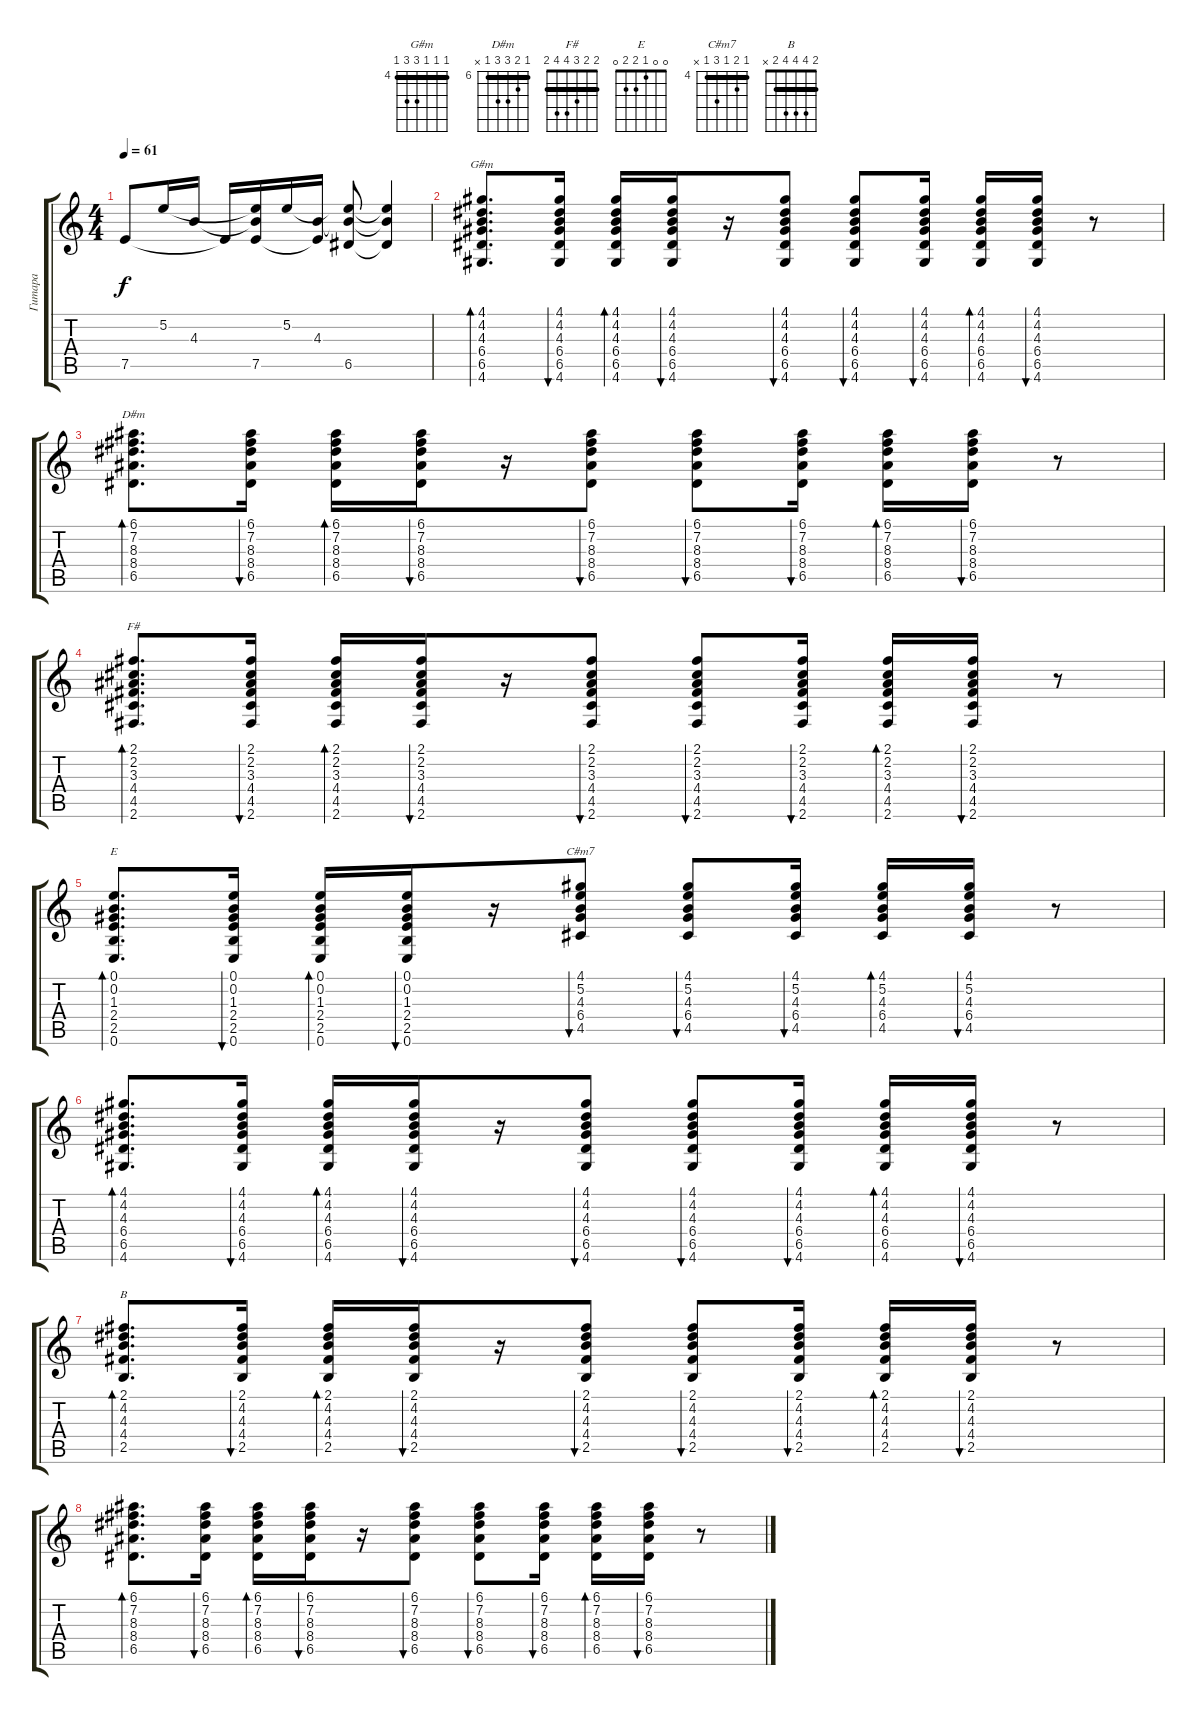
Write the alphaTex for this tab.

\track ("Гитара" "Гитара") {instrument acousticguitarsteel}
\staff {score tabs}
\tuning (E4 B3 G3 D3 A2 E2) {hide}
\chord ("G#m" 4 4 4 6 6 4) {firstfret 4 barre 4}
\chord ("D#m" 6 7 8 8 6 x) {firstfret 6 barre 6}
\chord ("F#" 2 2 3 4 4 2) {barre 2}
\chord ("E" 0 0 1 2 2 0)
\chord ("C#m7" 4 5 4 6 4 x) {firstfret 4 barre 4}
\chord ("B" 2 4 4 4 2 x) {barre 2}
\ts (4 4)
\tempo 61
\clef g2
\ks c
7.5.8{dy f} 5.2.16 4.3.16 7.5{t}.16 (5.2{t} 4.3{t} 7.5).16 5.2.16 (4.3 7.5{t}).16 (5.2{t} 4.3{t} 6.5).8 (5.2{t} 4.3{t} 6.5{t}).4 |
(4.1 4.2 4.3 6.4 6.5 4.6).8{d bd 30 ch "G#m"} (4.1 4.2 4.3 6.4 6.5 4.6).16{bu 30} (4.1 4.2 4.3 6.4 6.5 4.6).16{bd 30} (4.1 4.2 4.3 6.4 6.5 4.6).16{bu 30} r.16 (4.1 4.2 4.3 6.4 6.5 4.6).8{bu 30} (4.1 4.2 4.3 6.4 6.5 4.6).8{bu 30} (4.1 4.2 4.3 6.4 6.5 4.6).16{bu 30} (4.1 4.2 4.3 6.4 6.5 4.6).16{bd 30} (4.1 4.2 4.3 6.4 6.5 4.6).16{bu 30} r.8 |
(6.1 7.2 8.3 8.4 6.5).8{d bd 30 ch "D#m"} (6.1 7.2 8.3 8.4 6.5).16{bu 30} (6.1 7.2 8.3 8.4 6.5).16{bd 30} (6.1 7.2 8.3 8.4 6.5).16{bu 30} r.16 (6.1 7.2 8.3 8.4 6.5).8{bu 30} (6.1 7.2 8.3 8.4 6.5).8{bu 30} (6.1 7.2 8.3 8.4 6.5).16{bu 30} (6.1 7.2 8.3 8.4 6.5).16{bd 30} (6.1 7.2 8.3 8.4 6.5).16{bu 30} r.8 |
(2.1 2.2 3.3 4.4 4.5 2.6).8{d bd 30 ch "F#"} (2.1 2.2 3.3 4.4 4.5 2.6).16{bu 30} (2.1 2.2 3.3 4.4 4.5 2.6).16{bd 30} (2.1 2.2 3.3 4.4 4.5 2.6).16{bu 30} r.16 (2.1 2.2 3.3 4.4 4.5 2.6).8{bu 30} (2.1 2.2 3.3 4.4 4.5 2.6).8{bu 30} (2.1 2.2 3.3 4.4 4.5 2.6).16{bu 30} (2.1 2.2 3.3 4.4 4.5 2.6).16{bd 30} (2.1 2.2 3.3 4.4 4.5 2.6).16{bu 30} r.8 |
(0.1 0.2 1.3 2.4 2.5 0.6).8{d bd 30 ch "E"} (0.1 0.2 1.3 2.4 2.5 0.6).16{bu 30} (0.1 0.2 1.3 2.4 2.5 0.6).16{bd 30} (0.1 0.2 1.3 2.4 2.5 0.6).16{bu 30} r.16 (4.1 5.2 4.3 6.4 4.5).8{bu 30 ch "C#m7"} (4.1 5.2 4.3 6.4 4.5).8{bu 30} (4.1 5.2 4.3 6.4 4.5).16{bu 30} (4.1 5.2 4.3 6.4 4.5).16{bd 30} (4.1 5.2 4.3 6.4 4.5).16{bu 30} r.8 |
(4.1 4.2 4.3 6.4 6.5 4.6).8{d bd 30} (4.1 4.2 4.3 6.4 6.5 4.6).16{bu 30} (4.1 4.2 4.3 6.4 6.5 4.6).16{bd 30} (4.1 4.2 4.3 6.4 6.5 4.6).16{bu 30} r.16 (4.1 4.2 4.3 6.4 6.5 4.6).8{bu 30} (4.1 4.2 4.3 6.4 6.5 4.6).8{bu 30} (4.1 4.2 4.3 6.4 6.5 4.6).16{bu 30} (4.1 4.2 4.3 6.4 6.5 4.6).16{bd 30} (4.1 4.2 4.3 6.4 6.5 4.6).16{bu 30} r.8 |
(2.1 4.2 4.3 4.4 2.5).8{d bd 30 ch "B"} (2.1 4.2 4.3 4.4 2.5).16{bu 30} (2.1 4.2 4.3 4.4 2.5).16{bd 30} (2.1 4.2 4.3 4.4 2.5).16{bu 30} r.16 (2.1 4.2 4.3 4.4 2.5).8{bu 30} (2.1 4.2 4.3 4.4 2.5).8{bu 30} (2.1 4.2 4.3 4.4 2.5).16{bu 30} (2.1 4.2 4.3 4.4 2.5).16{bd 30} (2.1 4.2 4.3 4.4 2.5).16{bu 30} r.8 |
(6.1 7.2 8.3 8.4 6.5).8{d bd 30} (6.1 7.2 8.3 8.4 6.5).16{bu 30} (6.1 7.2 8.3 8.4 6.5).16{bd 30} (6.1 7.2 8.3 8.4 6.5).16{bu 30} r.16 (6.1 7.2 8.3 8.4 6.5).8{bu 30} (6.1 7.2 8.3 8.4 6.5).8{bu 30} (6.1 7.2 8.3 8.4 6.5).16{bu 30} (6.1 7.2 8.3 8.4 6.5).16{bd 30} (6.1 7.2 8.3 8.4 6.5).16{bu 30} r.8
